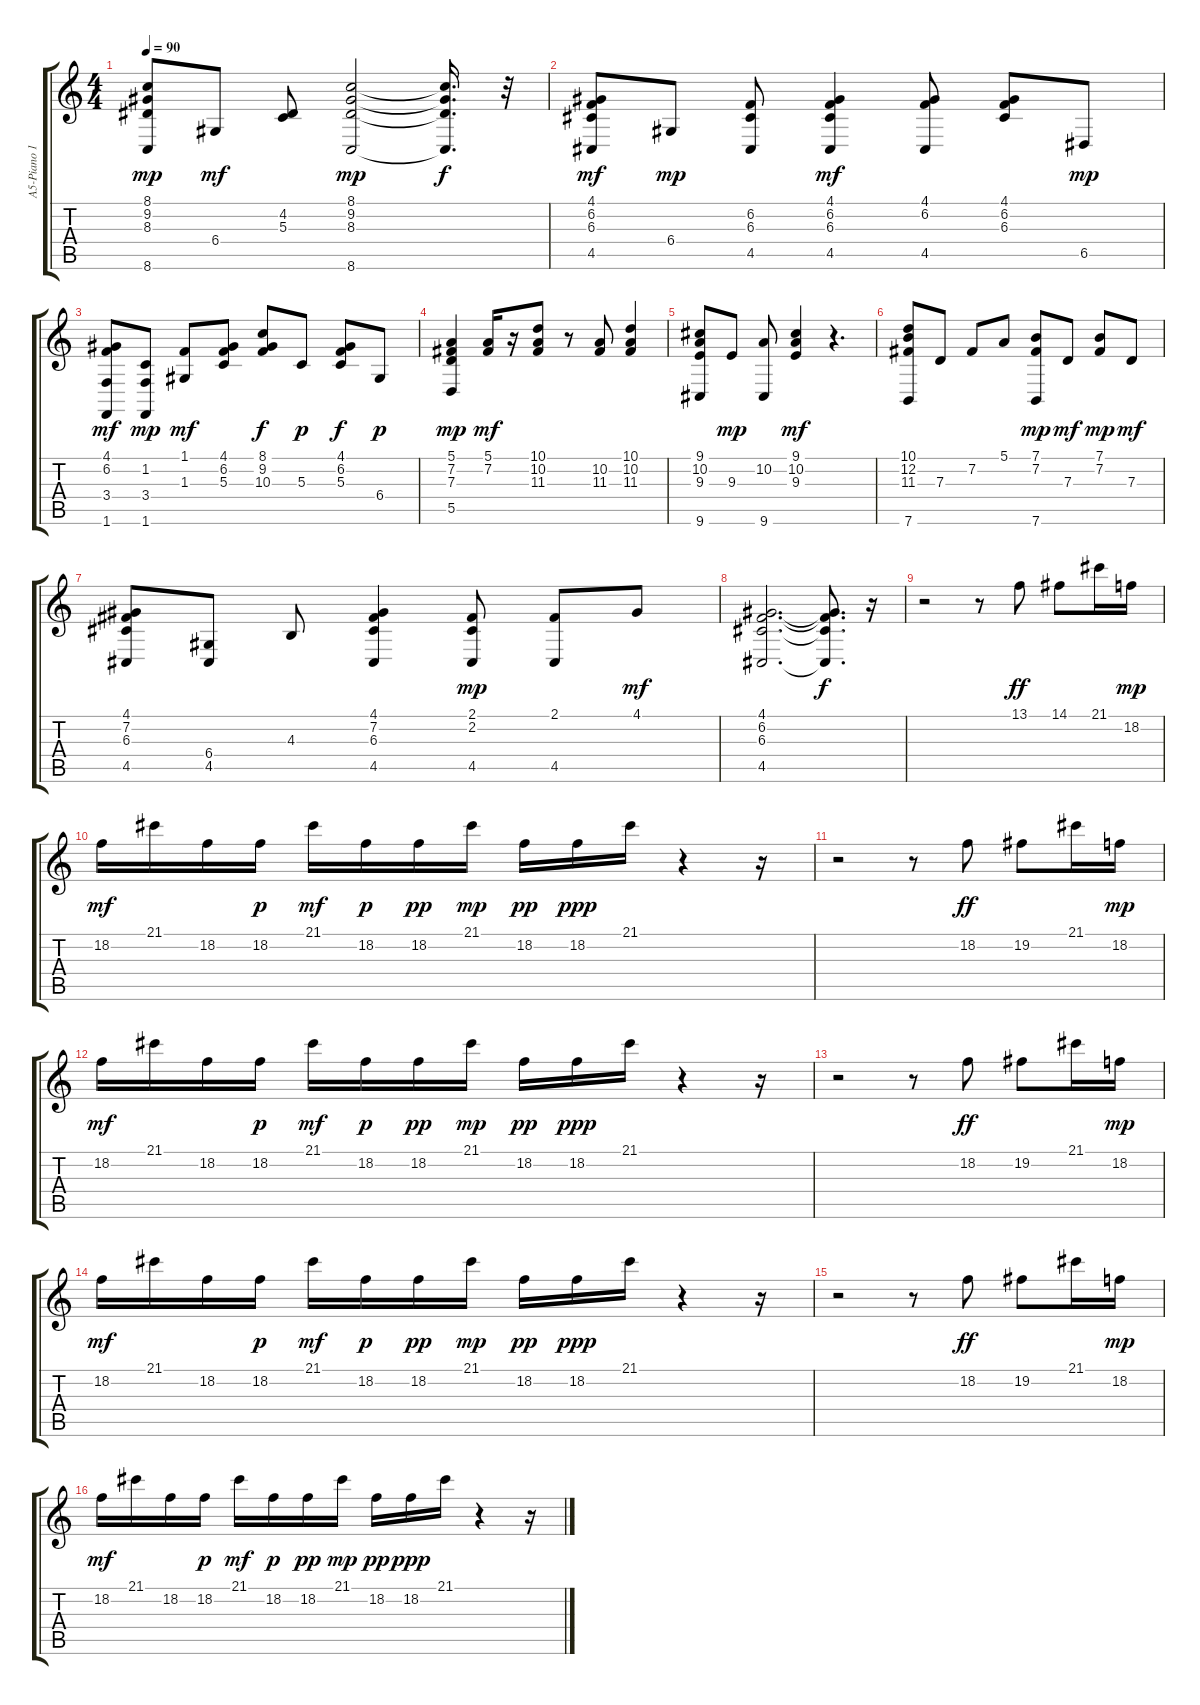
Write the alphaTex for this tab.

\track ("A5-Piano 1w    " "A5-Piano 1") {instrument acousticgrandpiano}
\staff {score tabs}
\tuning (E4 B3 G3 D3 A2 E2) {hide}
\ts (4 4)
\tempo 90
\clef g2
\ks c
(8.1 9.2 8.3 8.6).8{dy mp} 6.4.8{dy mf} (4.2 5.3).8 (8.1 9.2 8.3 8.6).2{dy mp} (8.1{t} 9.2{t} 8.3{t} 8.6{t}).16{d dy f} r.32 |
(4.1 6.2 6.3 4.5).8{dy mf} 6.4.8{dy mp} (6.2 6.3 4.5).8 (4.1 6.2 6.3 4.5).4{dy mf} (4.1 6.2 4.5).8 (4.1 6.2 6.3).8 6.5.8{dy mp} |
(4.1 6.2 3.4 1.6).8{dy mf} (1.2 3.4 1.6).8{dy mp} (1.1 1.3).8{dy mf} (4.1 6.2 5.3).8 (8.1 9.2 10.3).8{dy f} 5.3.8{dy p} (4.1 6.2 5.3).8{dy f} 6.4.8{dy p} |
(5.1 7.2 7.3 5.5).4{dy mp} (5.1 7.2).16{dy mf} r.16 (10.1 10.2 11.3).8 r.8 (10.2 11.3).8 (10.1 10.2 11.3).4 |
(9.1 10.2 9.3 9.6).8 9.3.8{dy mp} (10.2 9.6).8 (9.1 10.2 9.3).4{dy mf} r.4{d} |
(10.1 12.2 11.3 7.6).8 7.3.8 7.2.8 5.1.8 (7.1 7.2 7.6).8{dy mp} 7.3.8{dy mf} (7.1 7.2).8{dy mp} 7.3.8{dy mf} |
(4.1 7.2 6.3 4.5).8 (6.4 4.5).8 4.3.8 (4.1 7.2 6.3 4.5).4 (2.1 2.2 4.5).8{dy mp} (2.1 4.5).8 4.1.8{dy mf} |
(4.1 6.2 6.3 4.5).2{d} (4.1{t} 6.2{t} 6.3{t} 4.5{t}).8{d dy f} r.16 |
r.2 r.8 13.1.8{dy ff} 14.1.8 21.1.16 18.2.16{dy mp} |
18.2.16{dy mf balance 4} 21.1.16{balance 13} 18.2.16{balance 8} 18.2.16{dy p balance 3} 21.1.16{dy mf balance 15} 18.2.16{dy p balance 8} 18.2.16{dy pp balance 2} 21.1.16{dy mp balance 16} 18.2.16{dy pp balance 8} 18.2.16{dy ppp} 21.1.16 r.4 r.16 |
r.2 r.8 18.2.8{dy ff} 19.2.8 21.1.16 18.2.16{dy mp} |
18.2.16{dy mf balance 4} 21.1.16{balance 13} 18.2.16{balance 8} 18.2.16{dy p balance 3} 21.1.16{dy mf balance 15} 18.2.16{dy p balance 8} 18.2.16{dy pp balance 2} 21.1.16{dy mp balance 16} 18.2.16{dy pp balance 8} 18.2.16{dy ppp} 21.1.16 r.4 r.16 |
r.2 r.8 18.2.8{dy ff} 19.2.8 21.1.16 18.2.16{dy mp} |
18.2.16{dy mf balance 4} 21.1.16{balance 13} 18.2.16{balance 8} 18.2.16{dy p balance 3} 21.1.16{dy mf balance 15} 18.2.16{dy p balance 8} 18.2.16{dy pp balance 2} 21.1.16{dy mp balance 16} 18.2.16{dy pp balance 8} 18.2.16{dy ppp} 21.1.16 r.4 r.16 |
r.2 r.8 18.2.8{dy ff} 19.2.8 21.1.16 18.2.16{dy mp} |
18.2.16{dy mf balance 4} 21.1.16{balance 13} 18.2.16{balance 8} 18.2.16{dy p balance 3} 21.1.16{dy mf balance 15} 18.2.16{dy p balance 8} 18.2.16{dy pp balance 2} 21.1.16{dy mp balance 16} 18.2.16{dy pp balance 8} 18.2.16{dy ppp} 21.1.16 r.4 r.16
